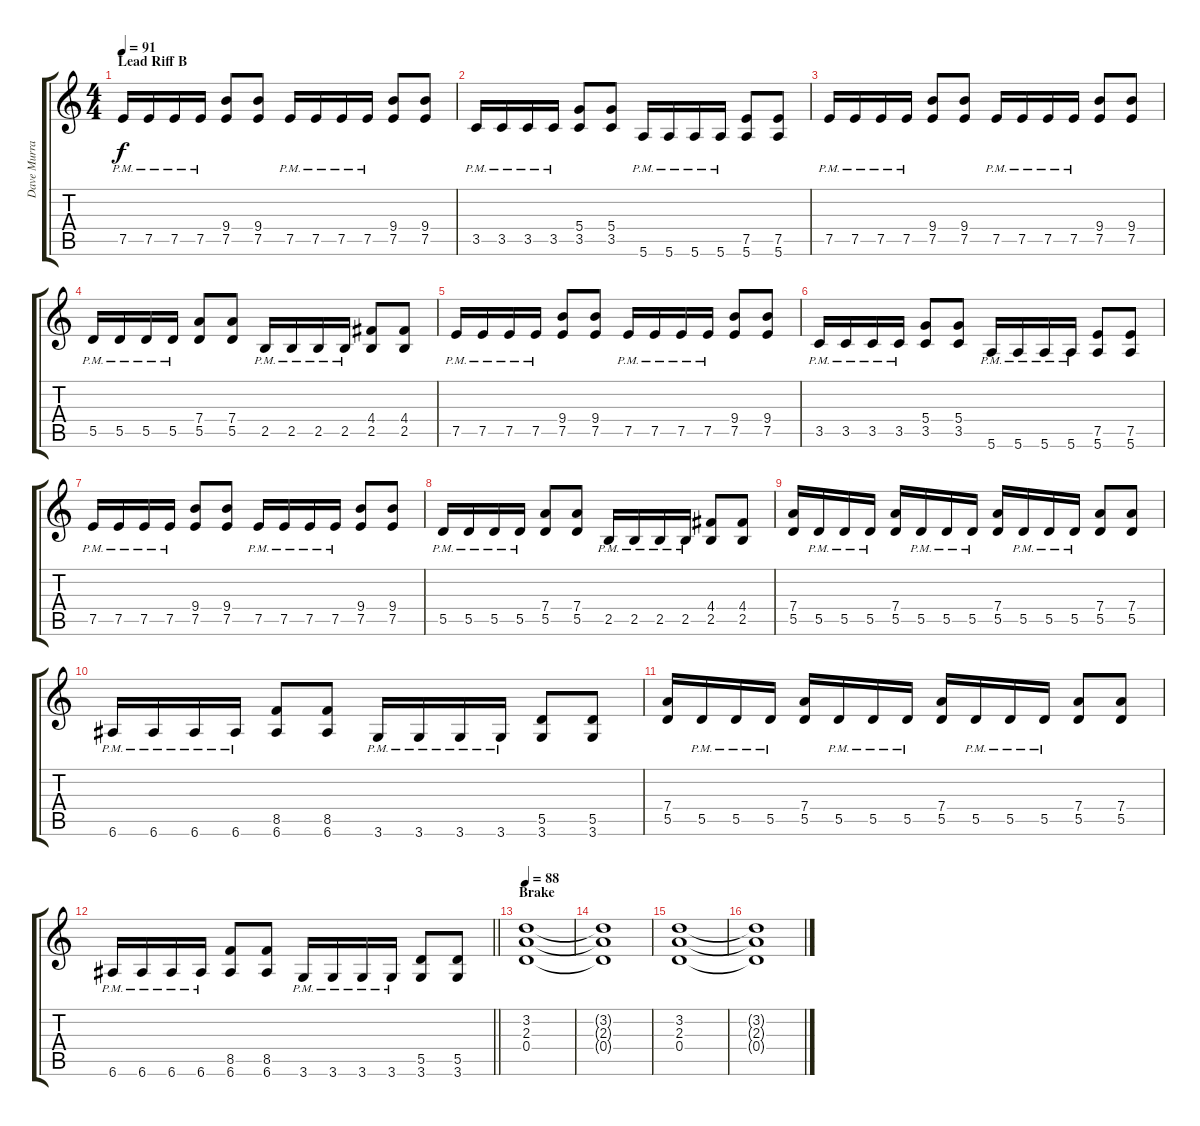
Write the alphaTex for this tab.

\track ("Dave Murray" "Dave Murra") {instrument overdrivenguitar}
\staff {score tabs}
\tuning (E4 B3 G3 D3 A2 E2) {hide}
\ts (4 4)
\section ("" "Lead Riff B")
\tempo 91
\clef g2
\ks c
7.5{pm}.16{dy f} 7.5{pm}.16 7.5{pm}.16 7.5{pm}.16 (9.4 7.5).8 (9.4 7.5).8 7.5{pm}.16 7.5{pm}.16 7.5{pm}.16 7.5{pm}.16 (9.4 7.5).8 (9.4 7.5).8 |
3.5{pm}.16 3.5{pm}.16 3.5{pm}.16 3.5{pm}.16 (5.4 3.5).8 (5.4 3.5).8 5.6{pm}.16 5.6{pm}.16 5.6{pm}.16 5.6{pm}.16 (7.5 5.6).8 (7.5 5.6).8 |
7.5{pm}.16 7.5{pm}.16 7.5{pm}.16 7.5{pm}.16 (9.4 7.5).8 (9.4 7.5).8 7.5{pm}.16 7.5{pm}.16 7.5{pm}.16 7.5{pm}.16 (9.4 7.5).8 (9.4 7.5).8 |
5.5{pm}.16 5.5{pm}.16 5.5{pm}.16 5.5{pm}.16 (7.4 5.5).8 (7.4 5.5).8 2.5{pm}.16 2.5{pm}.16 2.5{pm}.16 2.5{pm}.16 (4.4 2.5).8 (4.4 2.5).8 |
7.5{pm}.16 7.5{pm}.16 7.5{pm}.16 7.5{pm}.16 (9.4 7.5).8 (9.4 7.5).8 7.5{pm}.16 7.5{pm}.16 7.5{pm}.16 7.5{pm}.16 (9.4 7.5).8 (9.4 7.5).8 |
3.5{pm}.16 3.5{pm}.16 3.5{pm}.16 3.5{pm}.16 (5.4 3.5).8 (5.4 3.5).8 5.6{pm}.16 5.6{pm}.16 5.6{pm}.16 5.6{pm}.16 (7.5 5.6).8 (7.5 5.6).8 |
7.5{pm}.16 7.5{pm}.16 7.5{pm}.16 7.5{pm}.16 (9.4 7.5).8 (9.4 7.5).8 7.5{pm}.16 7.5{pm}.16 7.5{pm}.16 7.5{pm}.16 (9.4 7.5).8 (9.4 7.5).8 |
5.5{pm}.16 5.5{pm}.16 5.5{pm}.16 5.5{pm}.16 (7.4 5.5).8 (7.4 5.5).8 2.5{pm}.16 2.5{pm}.16 2.5{pm}.16 2.5{pm}.16 (4.4 2.5).8 (4.4 2.5).8 |
(7.4 5.5).16 5.5{pm}.16 5.5{pm}.16 5.5{pm}.16 (7.4 5.5).16 5.5{pm}.16 5.5{pm}.16 5.5{pm}.16 (7.4 5.5).16 5.5{pm}.16 5.5{pm}.16 5.5{pm}.16 (7.4 5.5).8 (7.4 5.5).8 |
6.6{pm}.16 6.6{pm}.16 6.6{pm}.16 6.6{pm}.16 (8.5 6.6).8 (8.5 6.6).8 3.6{pm}.16 3.6{pm}.16 3.6{pm}.16 3.6{pm}.16 (5.5 3.6).8 (5.5 3.6).8 |
(7.4 5.5).16 5.5{pm}.16 5.5{pm}.16 5.5{pm}.16 (7.4 5.5).16 5.5{pm}.16 5.5{pm}.16 5.5{pm}.16 (7.4 5.5).16 5.5{pm}.16 5.5{pm}.16 5.5{pm}.16 (7.4 5.5).8 (7.4 5.5).8 |
\barLineRight lightlight
6.6{pm}.16 6.6{pm}.16 6.6{pm}.16 6.6{pm}.16 (8.5 6.6).8 (8.5 6.6).8 3.6{pm}.16 3.6{pm}.16 3.6{pm}.16 3.6{pm}.16 (5.5 3.6).8 (5.5 3.6).8 |
\section ("" "Brake")
\tempo 88
(3.2 2.3 0.4).1{volume 10} |
(3.2{t} 2.3{t} 0.4{t}).1 |
(3.2 2.3 0.4).1 |
(3.2{t} 2.3{t} 0.4{t}).1
